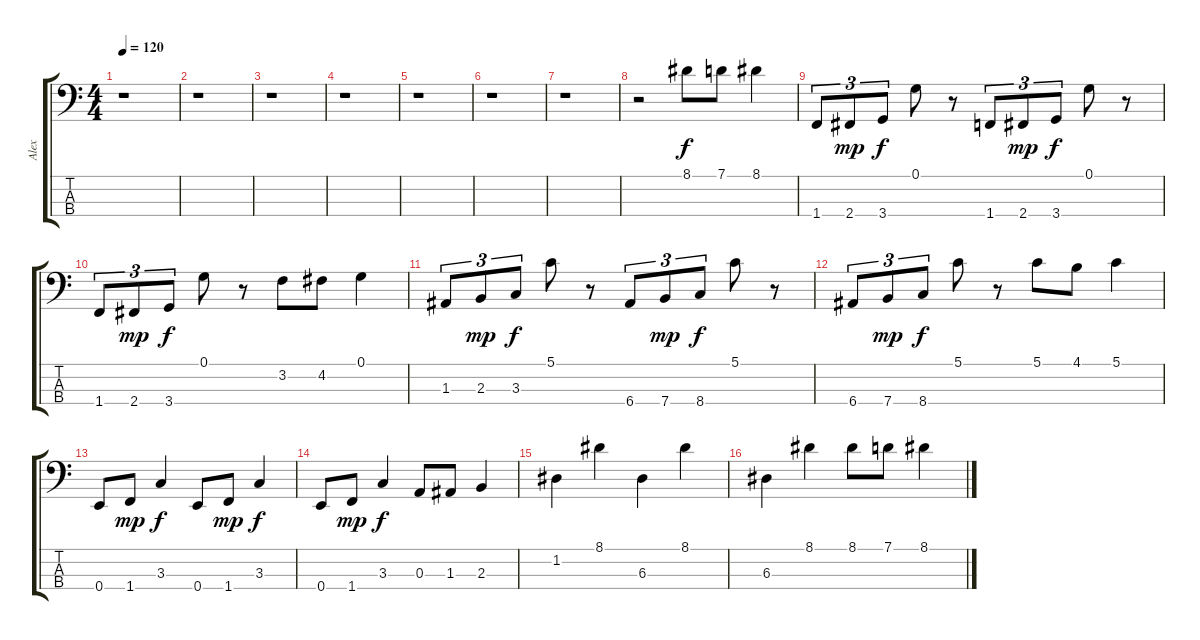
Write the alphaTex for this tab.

\track ("Alex" "Alex") {instrument electricbassfinger}
\staff {score tabs}
\tuning (G2 D2 A1 E1) {hide}
\ts (4 4)
\tempo 120
\clef f4
\ks c
r.1{dy f} |
r.1 |
r.1 |
r.1 |
r.1 |
r.1 |
r.1 |
r.2 8.1.8 7.1.8 8.1.4 |
1.4.8{tu (3 2)} 2.4.8{tu (3 2) dy mp} 3.4.8{tu (3 2) dy f} 0.1.8 r.8 1.4.8{tu (3 2)} 2.4.8{tu (3 2) dy mp} 3.4.8{tu (3 2) dy f} 0.1.8 r.8 |
1.4.8{tu (3 2)} 2.4.8{tu (3 2) dy mp} 3.4.8{tu (3 2) dy f} 0.1.8 r.8 3.2.8 4.2.8 0.1.4 |
1.3.8{tu (3 2)} 2.3.8{tu (3 2) dy mp} 3.3.8{tu (3 2) dy f} 5.1.8 r.8 6.4.8{tu (3 2)} 7.4.8{tu (3 2) dy mp} 8.4.8{tu (3 2) dy f} 5.1.8 r.8 |
6.4.8{tu (3 2)} 7.4.8{tu (3 2) dy mp} 8.4.8{tu (3 2) dy f} 5.1.8 r.8 5.1.8 4.1.8 5.1.4 |
0.4.8 1.4.8{dy mp} 3.3.4{dy f} 0.4.8 1.4.8{dy mp} 3.3.4{dy f} |
0.4.8 1.4.8{dy mp} 3.3.4{dy f} 0.3.8 1.3.8 2.3.4 |
1.2.4 8.1.4 6.3.4 8.1.4 |
6.3.4 8.1.4 8.1.8 7.1.8 8.1.4
